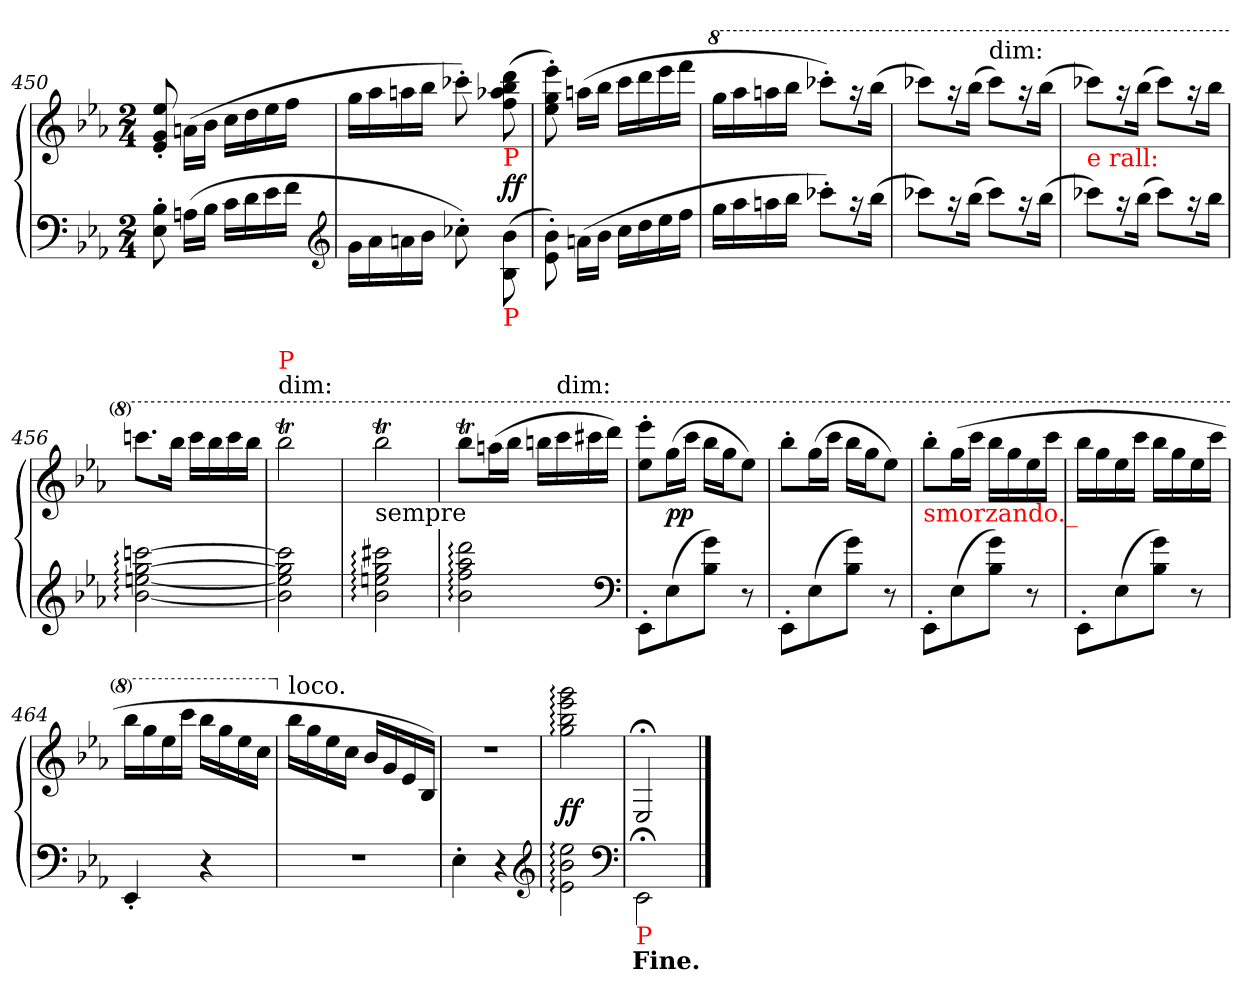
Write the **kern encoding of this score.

**kern	**kern	**dynam
*part1	*part1	*part1
*staff2	*staff1	*staff1/2
*clefF4	*clefG2	*
*k[b-e-a-]	*k[b-e-a-]	*
*M2/4	*M2/4	*
=450	=450	=450
8B-'> 8E-'>	8ee-'< 8g'< 8e-'<	.
(>16AnLL	(>16an\LL	.
16B-JJ	16b-JJ	.
16cLL	16ccLL	.
16d	16dd	.
16e-	16ee-	.
16fJJ	16ffJJ	.
*clefG2	*	*
=451	=451	=451
16g\LL	16ggLL	.
16a-	16aa-	.
16an	16aan	.
16b-JJ	16bb-JJ	.
8cc-X'>)	8ccc-X'>)	.
!	!LO:TX:b:color=red:t=P	!
!LO:TX:b:color=red:t=P	!	!
(>8b-\ 8B-\	(>8ddd 8bb- 8aa-X 8ff	ff
=452	=452	=452
8b-'>\ 8e-'>\)	8eee-'> 8gg'> 8ee-'>)	.
(>16an\LL	(>16aanLL	.
16b-JJ	16bb-JJ	.
16ccLL	16cccLL	.
16dd	16ddd	.
16ee-	16eee-	.
16ffJJ	16fffJJ	.
=453	=453	=453
*	*8va	*
16ggLL	16gggLL	.
16aa-	16aaa-	.
16aan	16aaan	.
16bb-JJ	16bbb-JJ	.
8ccc-X'>L)	8cccc-X'>L)	.
16raa	16r	.
(>16bb-Jk	(>16bbb-Jk	.
=454	=454	=454
8ccc-XL)	8cccc-XL)	.
16raa	16r	.
(>16bb-Jk	(>16bbb-Jk	.
!	!LO:TX:t=dim&colon;	!
8ccc-L)	8cccc-L)	.
16raa	16r	.
(>16bb-Jk	(>16bbb-Jk	.
=455	=455	=455
!	!LO:TX:b:color=red:t=e rall&colon;	!
8ccc-XL)	8cccc-XL)	.
16raa	16r	.
(>16bb-Jk	(>16bbb-Jk	.
8ccc-L)	8cccc-L)	.
16raa	16r	.
16bb-Jk	16bbb-Jk	.
=456	=456	=456
[2cccn: [2gg: [2een: [2b-:	8.ccccnL	.
.	16bbb-Jk	.
.	16ccccLL	.
.	16bbb-	.
.	16cccc	.
.	16bbb-JJ	.
=457	=457	=457
!	!LO:TX:t=dim&colon;	!
!	!LO:TX:a:color=red:t=P	!
2ccc] 2gg] 2ee] 2b-]	2bbb-T<	.
=458	=458	=458
!	!LO:TX:b:t=sempre	!
2ccc#X: 2gg: 2een: 2b-:	2bbb-T<	.
=459	=459	=459
2ddd: 2aa-: 2ff: 2b-:	8bbb-T<L	.
.	(>16aaanL	.
.	16bbb-JJ	.
.	16bbbnLL	.
!	!LO:TX:t=dim&colon;	!
.	16cccc	.
.	16cccc#X	.
.	16ddddJJ)	.
*clefF4	*	*
=460	=460	=460
8EE-'>L	8eeee-'> 8eee-'>L	.
(>8E-	(16gggL	pp
.	16ccccJJ	.
8g 8B-J)	16bbb-LL	.
.	16gggJ	.
8r	8eee-J)	.
=461	=461	=461
8EE-'>L	8bbb-'>L	.
(>8E-	(16gggL	.
.	16ccccJJ	.
8g 8B-J)	16bbb-LL	.
.	16gggJ	.
8r	8eee-J)	.
=462	=462	=462
!	!LO:TX:b:color=red:t=smorzando._	!
8EE-'>L	8bbb-'>L	.
(>8E-	(>16gggL	.
.	16ccccJJ	.
8g 8B-J)	16bbb-LL	.
.	16ggg	.
8r	16eee-	.
.	16ccccJJ	.
=463	=463	=463
8EE-'>L	16bbb-LL	.
.	16ggg	.
(>8E-	16eee-	.
.	16ccccJJ	.
8g 8B-J)	16bbb-LL	.
.	16ggg	.
8r	16eee-	.
.	16ccccJJ	.
=464	=464	=464
4EE-'<	16bbb-LL	.
.	16ggg	.
.	16eee-	.
.	16ccccJJ	.
4r	16bbb-LL	.
.	16ggg	.
.	16eee-	.
.	16cccJJ	.
=465	=465	=465
*	*X8va	*
!	!LO:TX:a:t=loco.	!
2r	16bb-LL	.
.	16gg	.
.	16ee-	.
.	16ccJJ	.
.	16b-LL	.
.	16g	.
.	16e-	.
.	16B-JJ)	.
=466	=466	=466
4E-'>	2rdd	.
4r	.	.
*clefG2	*	*
=467	=467	=467
2ee-:\ 2b-:\ 2e-:\	2ggg:\ 2eee-:\ 2bb-:\ 2gg:\	ff
*clefF4	*	*
=468	=468	=468
!LO:TX:b:color=red:t=P	!	!
2EE-;\	2E-;</	.
!LO:TX:b:B:rj:t=Fine.	!	!
==	==	==
*-	*-	*-
